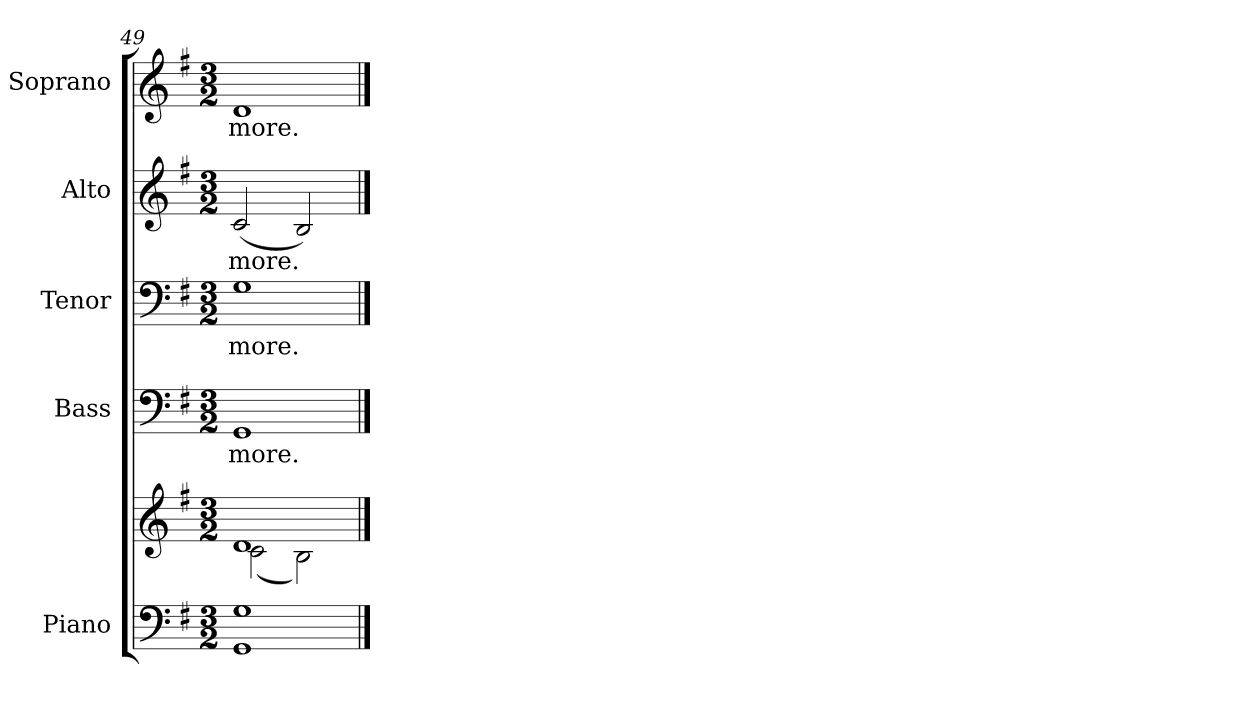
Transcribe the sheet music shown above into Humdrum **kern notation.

**kern	**kern	**kern	**text	**kern	**text	**kern	**text	**kern	**text
*part5	*part5	*part4	*part4	*part3	*part3	*part2	*part2	*part1	*part1
*staff6	*staff5	*staff4	*staff4	*staff3	*staff3	*staff2	*staff2	*staff1	*staff1
*I"Piano	*	*I"Bass	*	*I"Tenor	*	*I"Alto	*	*I"Soprano	*
*I'Pno.	*	*I'B.	*	*I'T.	*	*I'A.	*	*I'S.	*
!!LO:PB:g=z
*clefF4	*clefG2	*clefF4	*	*clefF4	*	*clefG2	*	*clefG2	*
*k[f#]	*k[f#]	*k[f#]	*	*k[f#]	*	*k[f#]	*	*k[f#]	*
*G:	*G:	*G:	*	*G:	*	*G:	*	*G:	*
*M3/2	*M3/2	*M3/2	*	*M3/2	*	*M3/2	*	*M3/2	*
=49	=49	=49	=49	=49	=49	=49	=49	=49	=49
*	*^	*	*	*	*	*	*	*	*
!	!	!	!	!LO:LY:b:color=#000000	!	!	!	!	!	!
!	!	!	!	!	!	!LO:LY:b:color=#000000	!	!	!	!
!	!	!	!	!	!	!	!	!LO:LY:b:color=#000000	!	!
!	!	!	!	!	!	!	!	!	!	!LO:LY:b:color=#000000
1GGi 1Gi	1di	(2ci\	1GGi	more.	1Gi	more.	(2ci/	more.	1di	more.
.	.	2Bi\)	.	.	.	.	2Bi/)	.	.	.
*	*v	*v	*	*	*	*	*	*	*	*
==	==	==	==	==	==	==	==	==	==
*-	*-	*-	*-	*-	*-	*-	*-	*-	*-
